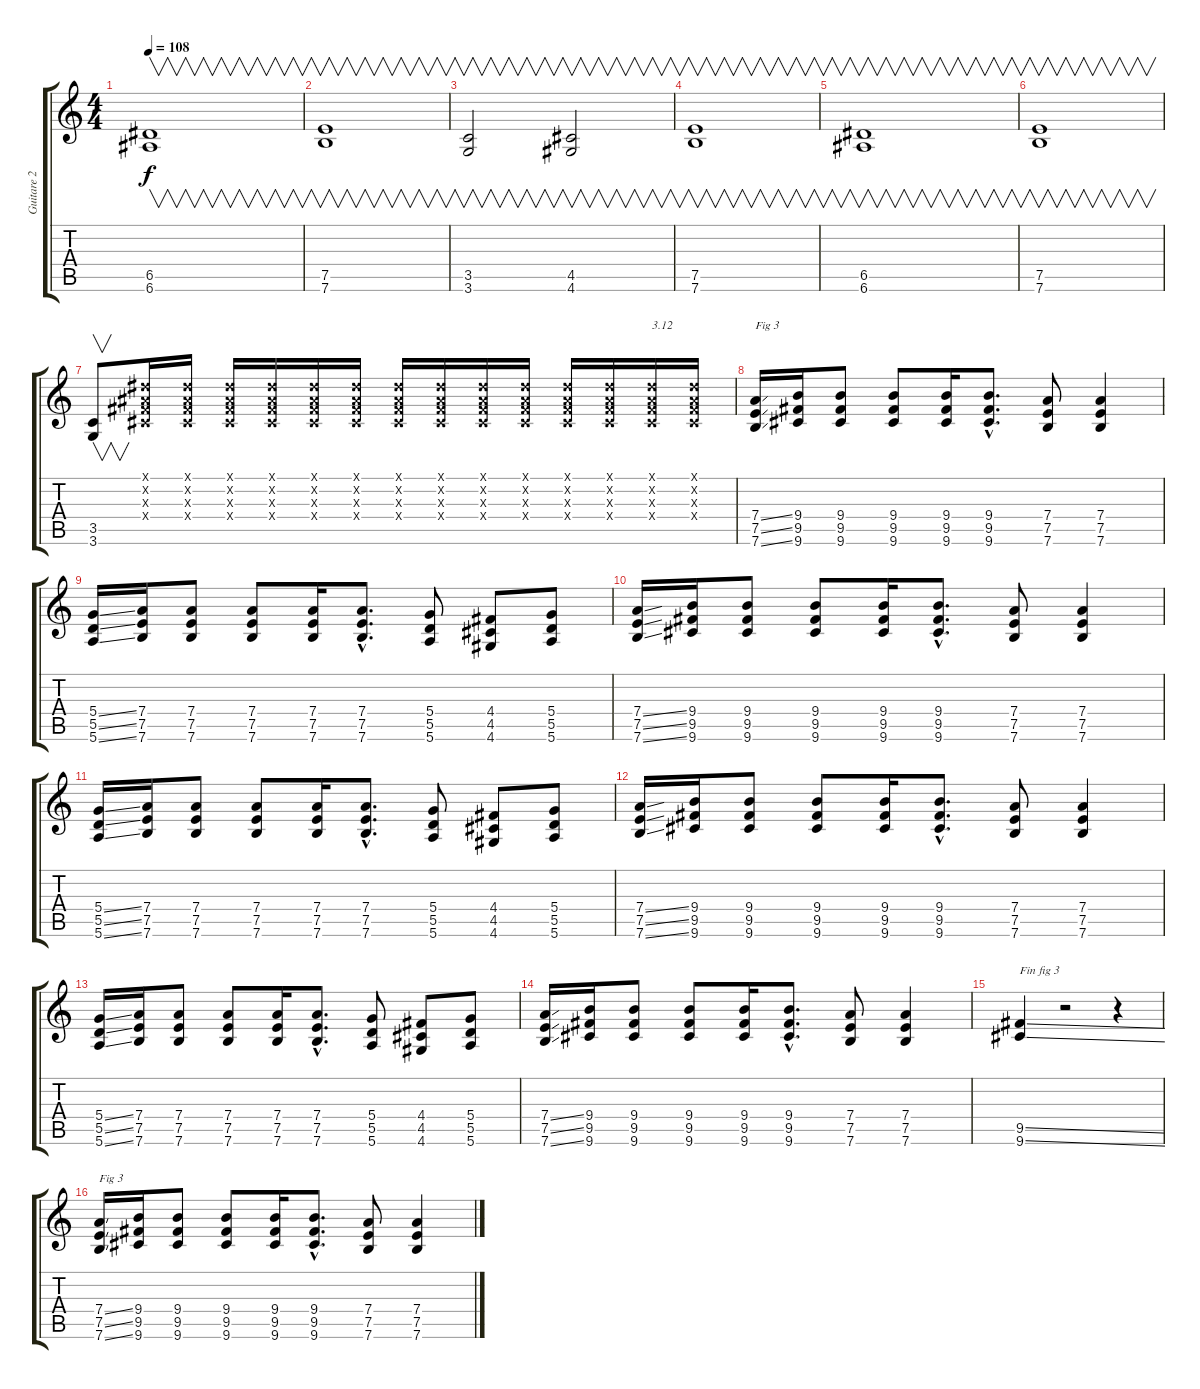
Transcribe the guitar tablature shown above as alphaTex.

\track ("Guitare 2" "Guitare 2") {instrument distortionguitar}
\staff {score tabs}
\tuning (E4 B3 G3 D3 A2 E2) {hide}
\ts (4 4)
\tempo 108
\clef g2
\ks c
(6.5 6.6).1{v dy f} |
(7.5 7.6).1{v} |
(3.5 3.6).2{v} (4.5 4.6).2{v} |
(7.5 7.6).1{v} |
(6.5 6.6).1{v} |
(7.5 7.6).1{v} |
(3.5 3.6).8{v} (-1.1{x} -1.2{x} -1.3{x} -1.4{x}).16 (-1.1{x} -1.2{x} -1.3{x} -1.4{x}).16 (-1.1{x} -1.2{x} -1.3{x} -1.4{x}).16 (-1.1{x} -1.2{x} -1.3{x} -1.4{x}).16 (-1.1{x} -1.2{x} -1.3{x} -1.4{x}).16 (-1.1{x} -1.2{x} -1.3{x} -1.4{x}).16 (-1.1{x} -1.2{x} -1.3{x} -1.4{x}).16 (-1.1{x} -1.2{x} -1.3{x} -1.4{x}).16 (-1.1{x} -1.2{x} -1.3{x} -1.4{x}).16 (-1.1{x} -1.2{x} -1.3{x} -1.4{x}).16 (-1.1{x} -1.2{x} -1.3{x} -1.4{x}).16 (-1.1{x} -1.2{x} -1.3{x} -1.4{x}).16 (-1.1{x} -1.2{x} -1.3{x} -1.4{x}).16{txt "3.12"} (-1.1{x} -1.2{x} -1.3{x} -1.4{x}).16 |
(7.4{ss} 7.5{ss} 7.6{ss}).16{txt "Fig 3"} (9.4 9.5 9.6).16 (9.4 9.5 9.6).8 (9.4 9.5 9.6).8 (9.4 9.5 9.6).16 (9.4{hac} 9.5{hac} 9.6{hac}).8{d} (7.4 7.5 7.6).8 (7.4 7.5 7.6).4 |
(5.4{ss} 5.5{ss} 5.6{ss}).16 (7.4 7.5 7.6).16 (7.4 7.5 7.6).8 (7.4 7.5 7.6).8 (7.4 7.5 7.6).16 (7.4{hac} 7.5{hac} 7.6{hac}).8{d} (5.4 5.5 5.6).8 (4.4 4.5 4.6).8 (5.4 5.5 5.6).8 |
(7.4{ss} 7.5{ss} 7.6{ss}).16 (9.4 9.5 9.6).16 (9.4 9.5 9.6).8 (9.4 9.5 9.6).8 (9.4 9.5 9.6).16 (9.4{hac} 9.5{hac} 9.6{hac}).8{d} (7.4 7.5 7.6).8 (7.4 7.5 7.6).4 |
(5.4{ss} 5.5{ss} 5.6{ss}).16 (7.4 7.5 7.6).16 (7.4 7.5 7.6).8 (7.4 7.5 7.6).8 (7.4 7.5 7.6).16 (7.4{hac} 7.5{hac} 7.6{hac}).8{d} (5.4 5.5 5.6).8 (4.4 4.5 4.6).8 (5.4 5.5 5.6).8 |
(7.4{ss} 7.5{ss} 7.6{ss}).16 (9.4 9.5 9.6).16 (9.4 9.5 9.6).8 (9.4 9.5 9.6).8 (9.4 9.5 9.6).16 (9.4{hac} 9.5{hac} 9.6{hac}).8{d} (7.4 7.5 7.6).8 (7.4 7.5 7.6).4 |
(5.4{ss} 5.5{ss} 5.6{ss}).16 (7.4 7.5 7.6).16 (7.4 7.5 7.6).8 (7.4 7.5 7.6).8 (7.4 7.5 7.6).16 (7.4{hac} 7.5{hac} 7.6{hac}).8{d} (5.4 5.5 5.6).8 (4.4 4.5 4.6).8 (5.4 5.5 5.6).8 |
(7.4{ss} 7.5{ss} 7.6{ss}).16 (9.4 9.5 9.6).16 (9.4 9.5 9.6).8 (9.4 9.5 9.6).8 (9.4 9.5 9.6).16 (9.4{hac} 9.5{hac} 9.6{hac}).8{d} (7.4 7.5 7.6).8 (7.4 7.5 7.6).4 |
(9.5{ss} 9.6{ss}).4{txt "Fin fig 3"} r.2 r.4 |
(7.4{ss} 7.5{ss} 7.6{ss}).16{txt "Fig 3"} (9.4 9.5 9.6).16 (9.4 9.5 9.6).8 (9.4 9.5 9.6).8 (9.4 9.5 9.6).16 (9.4{hac} 9.5{hac} 9.6{hac}).8{d} (7.4 7.5 7.6).8 (7.4 7.5 7.6).4
